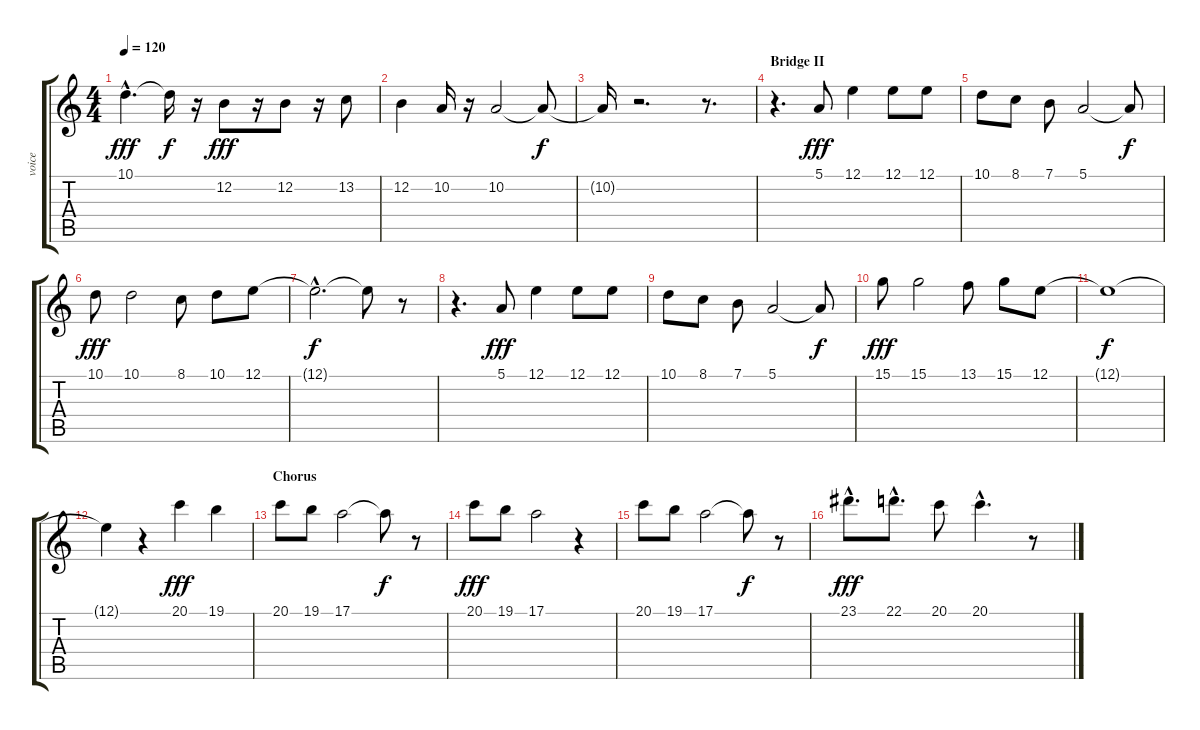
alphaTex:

\track ("voice" "voice") {instrument lead1square}
\staff {score tabs}
\tuning (E4 B3 G3 D3 A2 E2) {hide}
\ts (4 4)
\tempo 120
\clef g2
\ks c
10.1{hac}.4{d dy fff} 10.1{t}.16{dy f} r.16 12.2.8{dy fff} r.16 12.2.8 r.16 13.2.8 |
12.2.4 10.2.16 r.16 10.2.2 10.2{t}.8{dy f} |
10.2{t}.16 r.2{d} r.8{d} |
\section ("" "Bridge II")
r.4{d} 5.1.8{dy fff} 12.1.4 12.1.8 12.1.8 |
10.1.8 8.1.8 7.1.8 5.1.2 5.1{t}.8{dy f} |
10.1.8{dy fff} 10.1.2 8.1.8 10.1.8 12.1.8 |
12.1{hac t}.2{d dy f} 12.1{t}.8 r.8 |
r.4{d} 5.1.8{dy fff} 12.1.4 12.1.8 12.1.8 |
10.1.8 8.1.8 7.1.8 5.1.2 5.1{t}.8{dy f} |
15.1.8{dy fff} 15.1.2 13.1.8 15.1.8 12.1.8 |
12.1{t}.1{dy f} |
12.1{t}.4 r.4 20.1.4{dy fff} 19.1.4 |
\section ("" "Chorus")
20.1.8 19.1.8 17.1.2 17.1{t}.8{dy f} r.8 |
20.1.8{dy fff} 19.1.8 17.1.2 r.4 |
20.1.8 19.1.8 17.1.2 17.1{t}.8{dy f} r.8 |
23.1{hac}.8{d dy fff} 22.1{hac}.8{d} 20.1.8 20.1{hac}.4{d} r.8
